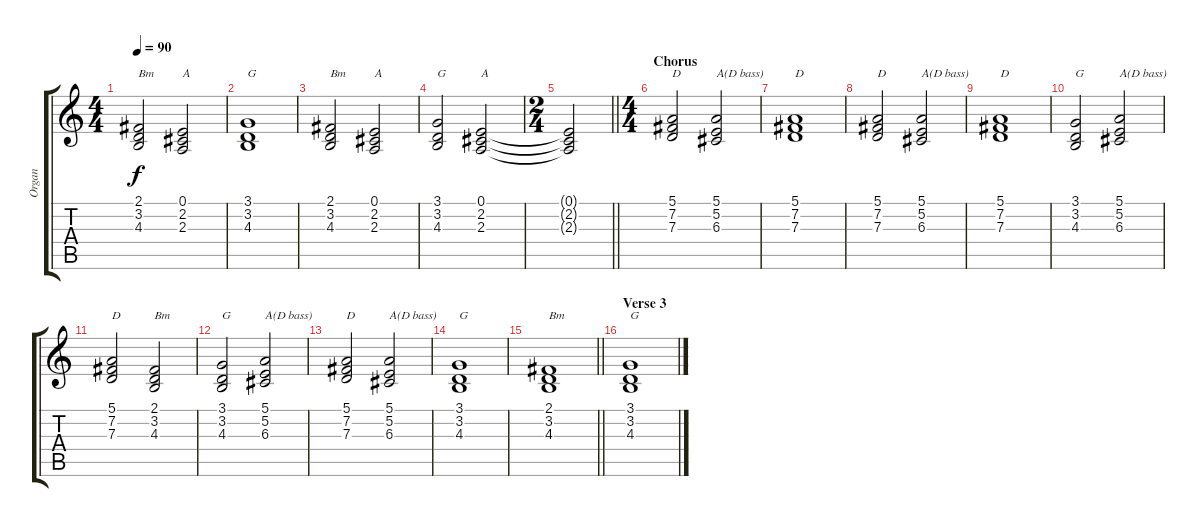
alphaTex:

\track ("Organ" "Organ") {instrument percussiveorgan}
\staff {score tabs}
\tuning (E4 B3 G3 D3 A2 E2) {hide}
\ts (4 4)
\tempo 90
\clef g2
\ks c
(2.1 3.2 4.3).2{txt "Bm" dy f} (0.1 2.2 2.3).2{txt "A"} |
(3.1 3.2 4.3).1{txt "G"} |
(2.1 3.2 4.3).2{txt "Bm"} (0.1 2.2 2.3).2{txt "A"} |
(3.1 3.2 4.3).2{txt "G"} (0.1 2.2 2.3).2{txt "A"} |
\ts (2 4)
\barLineRight lightlight
(0.1{t} 2.2{t} 2.3{t}).2 |
\ts (4 4)
\section ("" "Chorus")
(5.1 7.2 7.3).2{txt "D"} (5.1 5.2 6.3).2{txt "A(D bass)"} |
(5.1 7.2 7.3).1{txt "D"} |
(5.1 7.2 7.3).2{txt "D"} (5.1 5.2 6.3).2{txt "A(D bass)"} |
(5.1 7.2 7.3).1{txt "D"} |
(3.1 3.2 4.3).2{txt "G"} (5.1 5.2 6.3).2{txt "A(D bass)"} |
(5.1 7.2 7.3).2{txt "D"} (2.1 3.2 4.3).2{txt "Bm"} |
(3.1 3.2 4.3).2{txt "G"} (5.1 5.2 6.3).2{txt "A(D bass)"} |
(5.1 7.2 7.3).2{txt "D"} (5.1 5.2 6.3).2{txt "A(D bass)"} |
(3.1 3.2 4.3).1{txt "G"} |
\barLineRight lightlight
(2.1 3.2 4.3).1{txt "Bm"} |
\section ("" "Verse 3")
(3.1 3.2 4.3).1{txt "G"}
